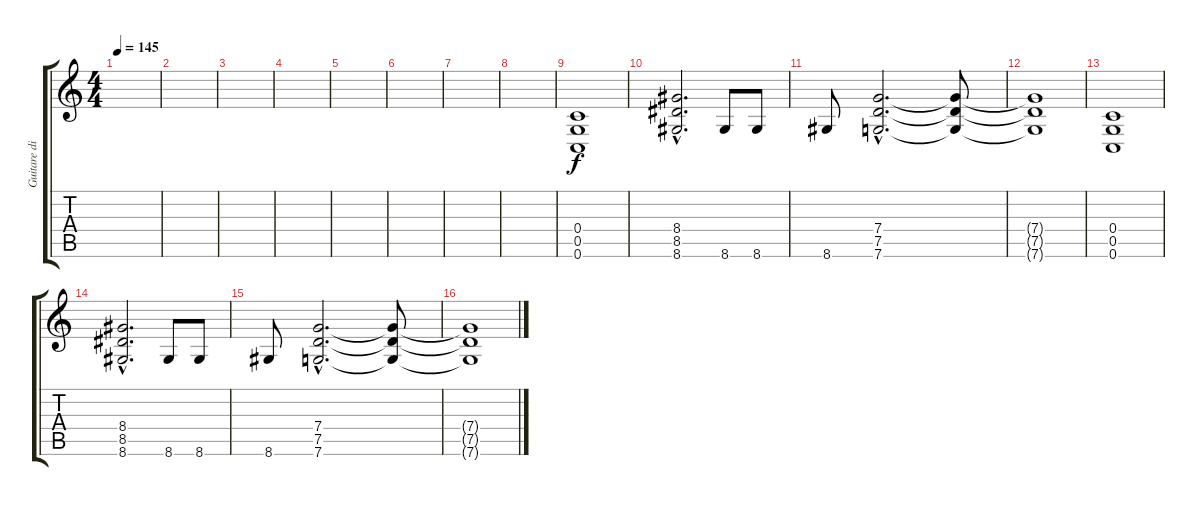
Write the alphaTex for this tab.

\track ("Guitare disto" "Guitare di") {instrument distortionguitar}
\staff {score tabs}
\tuning (D4 A3 F3 C3 G2 C2) {hide}
\ts (4 4)
\tempo 145
\clef g2
\ks c
|
|
|
|
|
|
|
|
(0.4 0.5 0.6).1 |
(8.4{hac} 8.5{hac} 8.6{hac}).2{d} 8.6.8 8.6.8 |
8.6.8 (7.4{hac} 7.5{hac} 7.6{hac}).2{d} (7.4{t} 7.5{t} 7.6{t}).8 |
(7.4{t} 7.5{t} 7.6{t}).1 |
(0.4 0.5 0.6).1 |
(8.4{hac} 8.5{hac} 8.6{hac}).2{d} 8.6.8 8.6.8 |
8.6.8 (7.4{hac} 7.5{hac} 7.6{hac}).2{d} (7.4{t} 7.5{t} 7.6{t}).8 |
(7.4{t} 7.5{t} 7.6{t}).1
